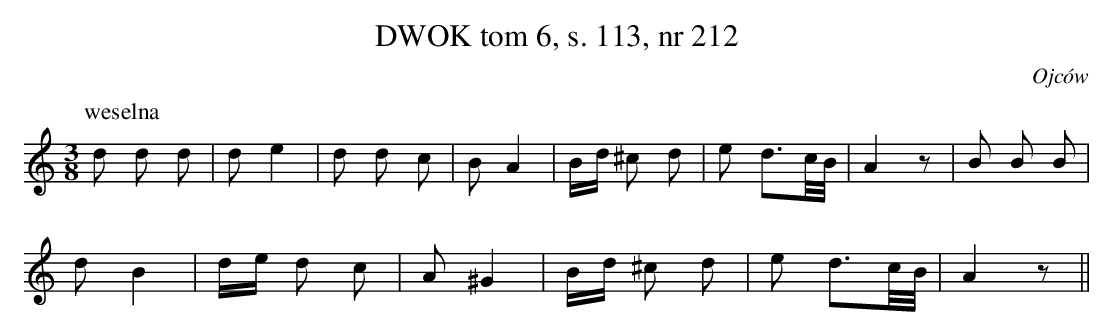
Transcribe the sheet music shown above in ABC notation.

X:1
T:DWOK tom 6, s. 113, nr 212
O:Ojców
L:1/16
M:3/8
K:C
P:weselna
d2 d2 d2|d2 e4|d2 d2 c2|B2 A4|Bd ^c2 d2|e2 d3c/2B/2|A4 z2|B2 B2 B2|
d2 B4|de d2 c2|A2 ^G4|Bd ^c2 d2|e2 d3c/2B/2|A4 z2||
